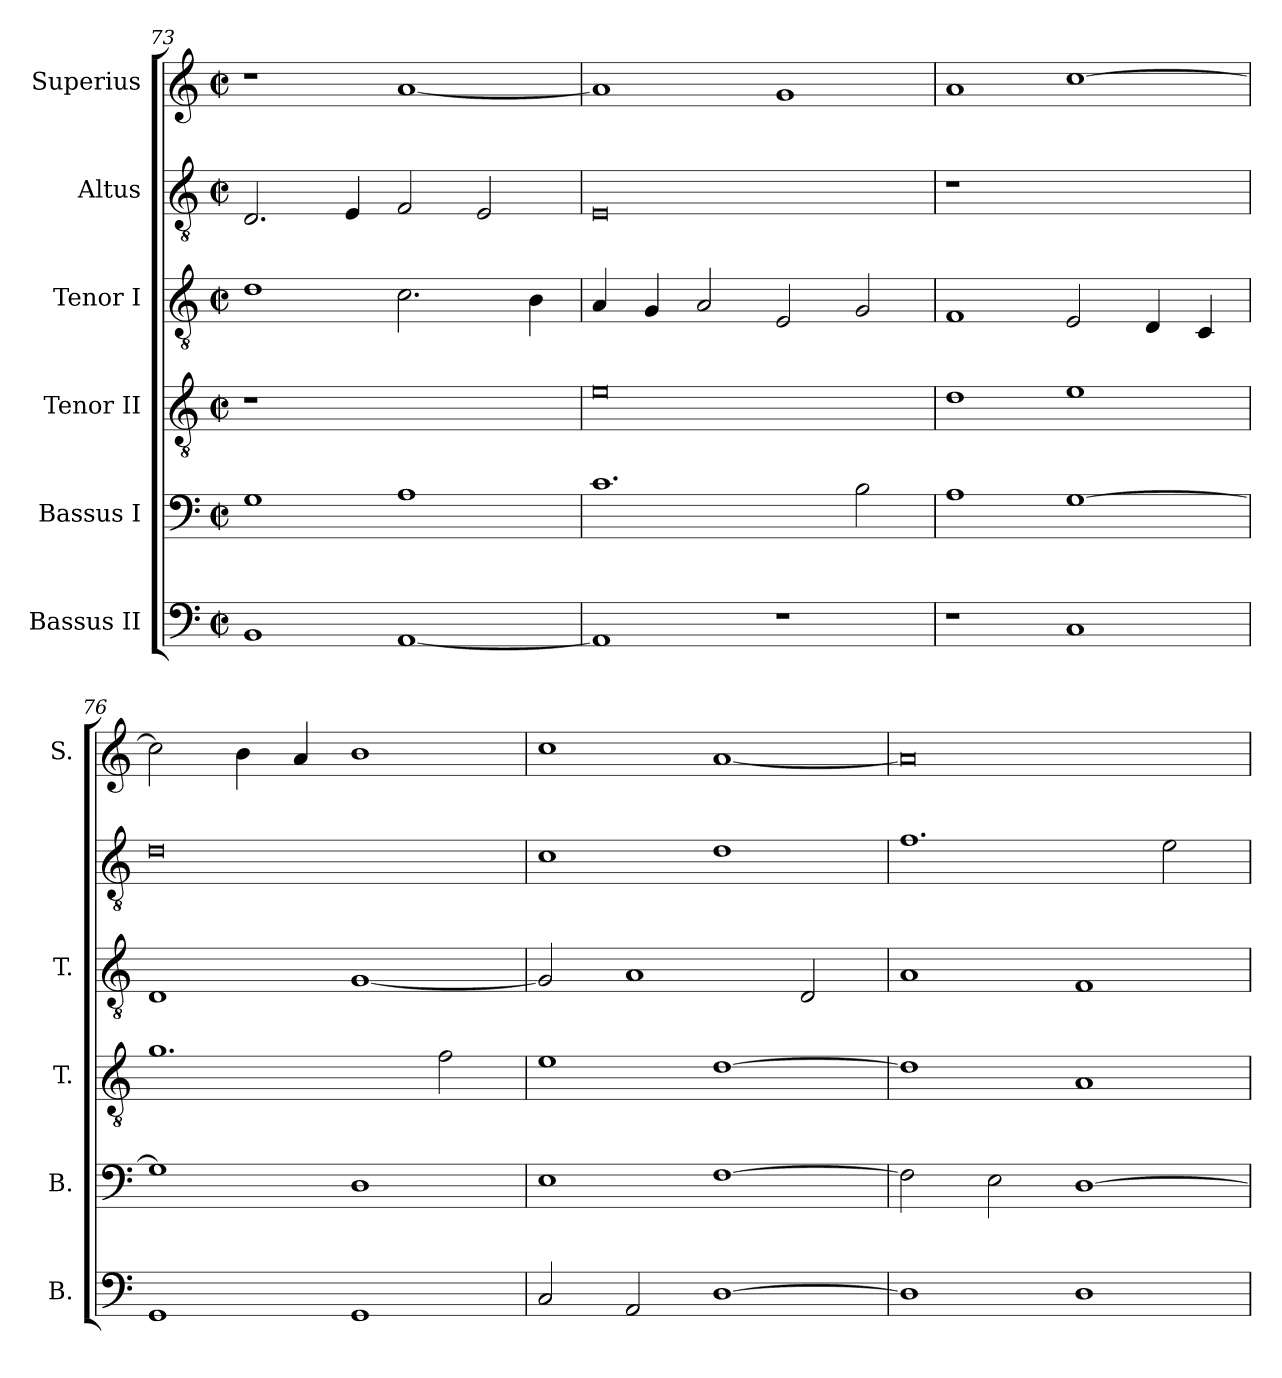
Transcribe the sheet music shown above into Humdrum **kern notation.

**kern	**kern	**kern	**kern	**kern	**kern
*part6	*part5	*part4	*part3	*part2	*part1
*staff6	*staff5	*staff4	*staff3	*staff2	*staff1
*I"Bassus II	*I"Bassus I	*I"Tenor II	*I"Tenor I	*I"Altus	*I"Superius
*I'B.	*I'B.	*I'T.	*I'T.	*	*I'S.
*clefF4	*clefF4	*clefGv2	*clefGv2	*clefGv2	*clefG2
*	*	*ITrd7c12	*ITrd7c12	*ITrd7c12	*
*k[]	*k[]	*k[]	*k[]	*k[]	*k[]
*C:	*C:	*C:	*C:	*C:	*C:
*M2/2	*M2/2	*M2/2	*M2/2	*M2/2	*M2/2
*met(c|)	*met(c|)	*met(c|)	*met(c|)	*met(c|)	*met(c|)
=73	=73	=73	=73	=73	=73
!	!	!LO:N:vis=1	!	!	!
1BBi	1Gi	1r	1Di	2.DDi/	1r
.	.	.	.	4EEi/	.
[<1AAi	1Ai	1ryy	2.Ci\	2FFi/	[<1ai
.	.	.	.	2EEi/	.
.	.	.	4BBi\	.	.
=74	=74	=74	=74	=74	=74
1AAi]	1.ci	0Ei	4AAi/	0EEi	1ai]
.	.	.	4GGi/	.	.
.	.	.	2AAi/	.	.
1r	.	.	2EEi/	.	1gi
.	2Bi\	.	2GGi/	.	.
=75	=75	=75	=75	=75	=75
!	!	!	!	!LO:N:vis=1	!
1r	1Ai	1Di	1FFi	1r	1ai
1Ci	[>1Gi	1Ei	2EEi/	1ryy	[>1cci
.	.	.	4DDi/	.	.
.	.	.	4CCi/	.	.
=76	=76	=76	=76	=76	=76
1GGi	1Gi]	1.Gi	1DDi	0Di	2cci\]
.	.	.	.	.	4bi\
.	.	.	.	.	4ai/
1GGi	1Di	.	[<1GGi	.	1bi
.	.	2Fi\	.	.	.
!!LO:PB:g=z
=77	=77	=77	=77	=77	=77
2Ci/	1Ei	1Ei	2GGi/]	1Ci	1cci
2AAi/	.	.	1AAi	.	.
[>1Di	[>1Fi	[>1Di	.	1Di	[<1ai
.	.	.	2DDi/	.	.
=78	=78	=78	=78	=78	=78
1Di]	2Fi\]	1Di]	1AAi	1.Fi	0ai]
.	2Ei\	.	.	.	.
1Di	[>1Di	1AAi	1FFi	.	.
.	.	.	.	2Ei\	.
=	=	=	=	=	=
*-	*-	*-	*-	*-	*-
